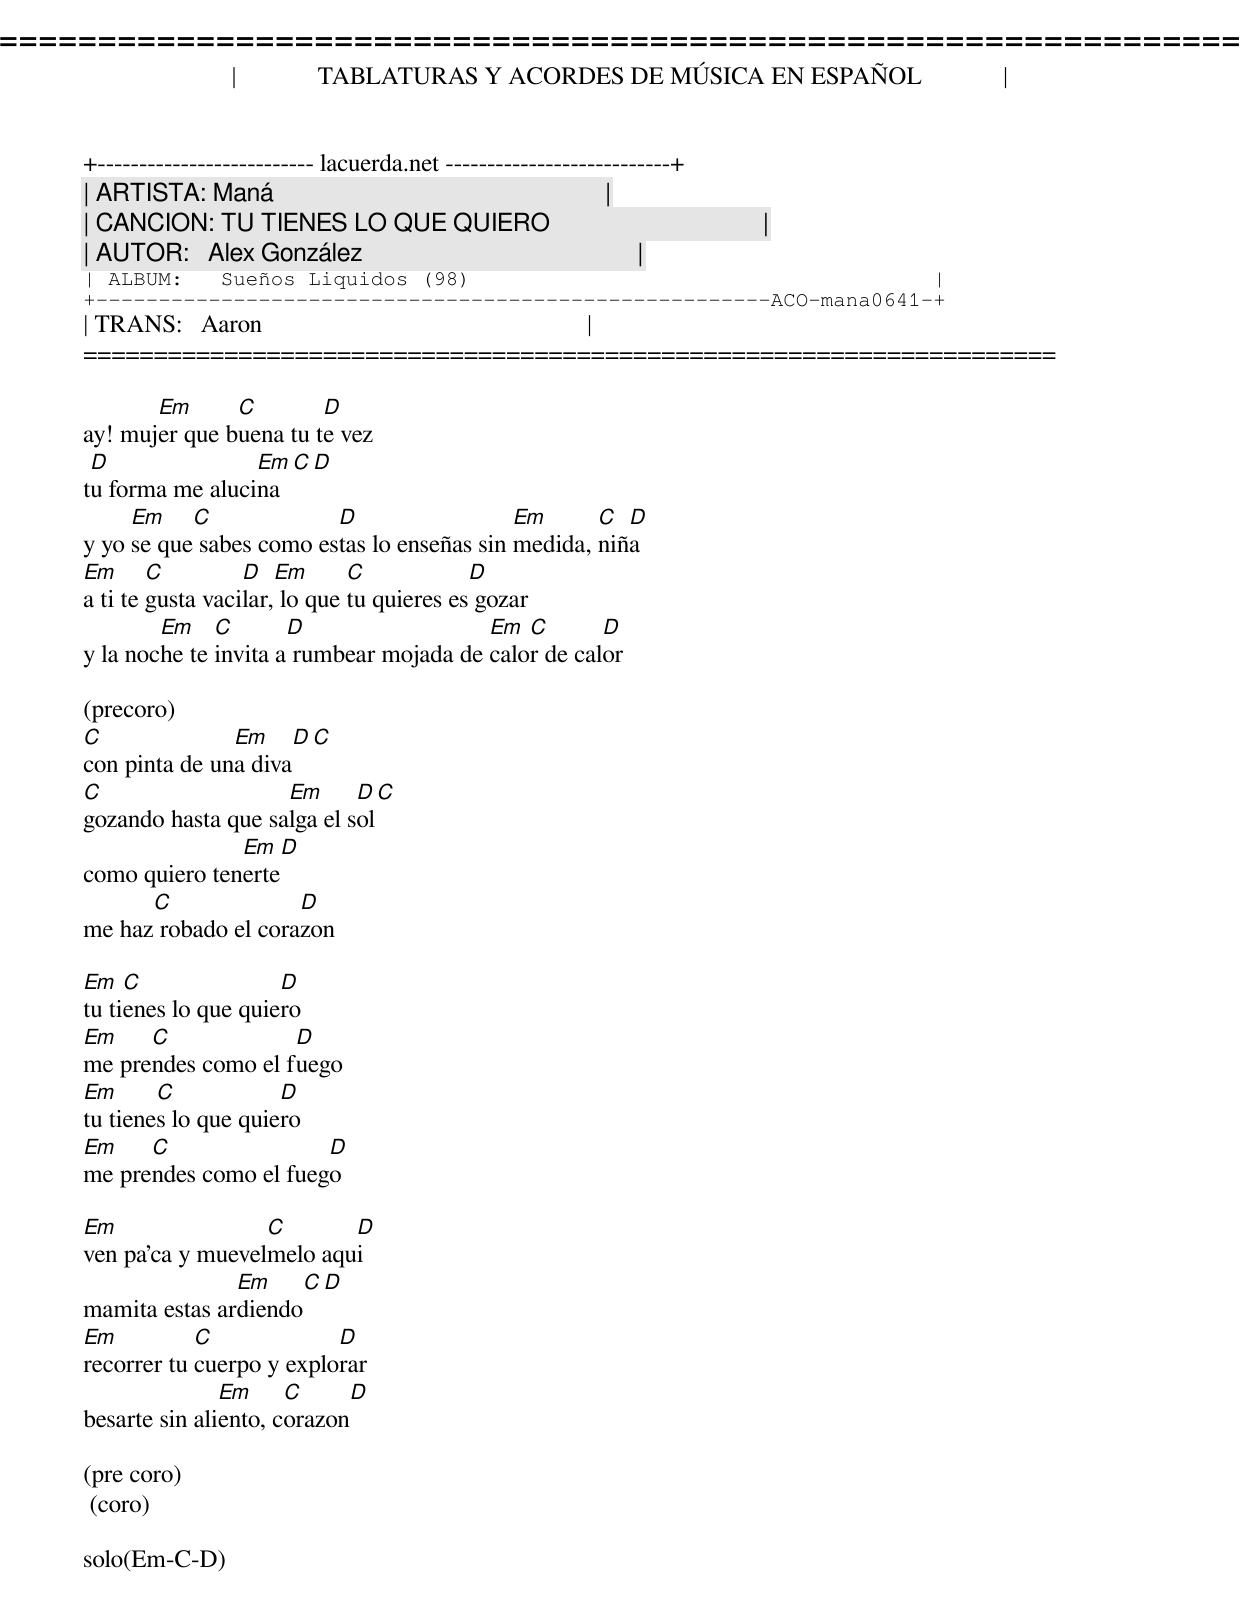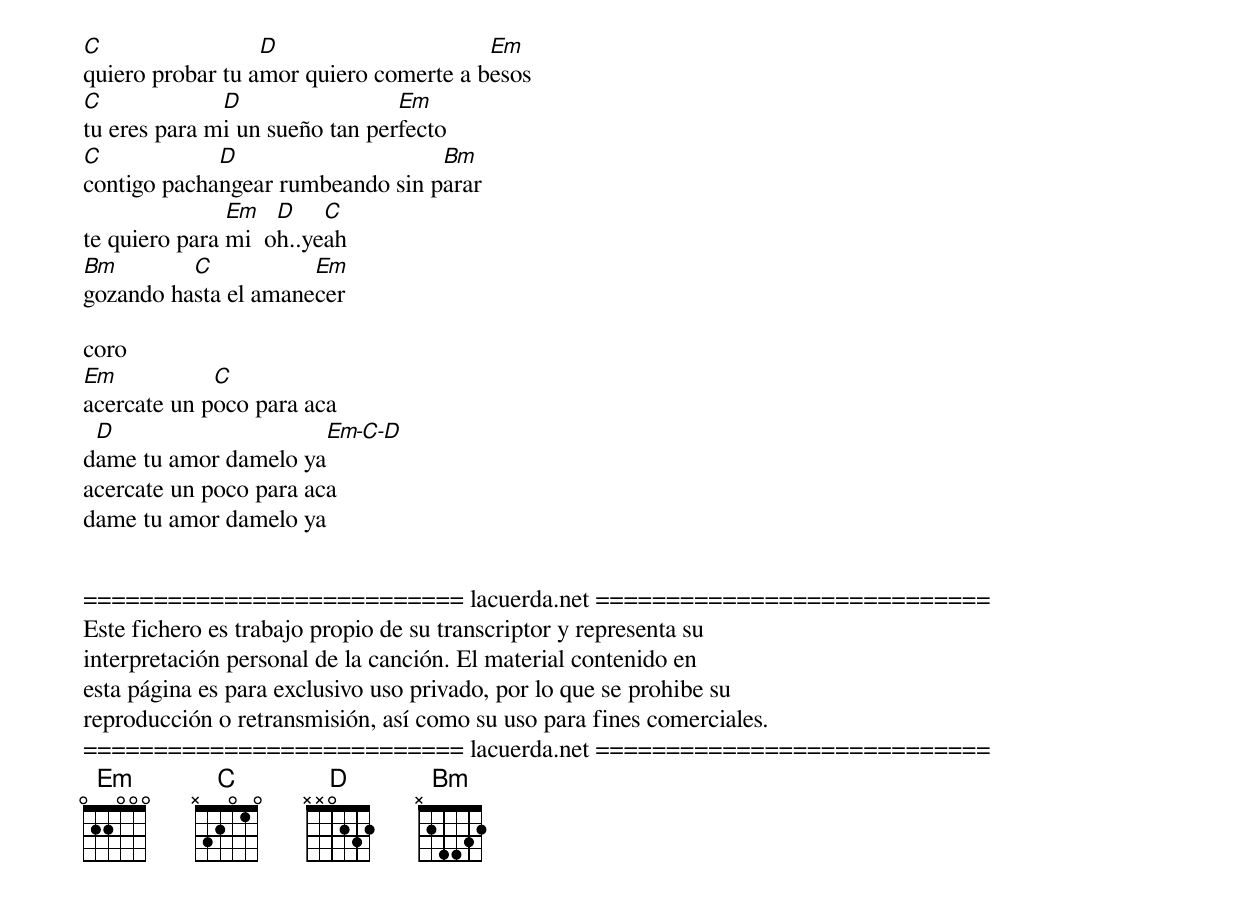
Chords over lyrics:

=====================================================================
|             TABLATURAS Y ACORDES DE MÚSICA EN ESPAÑOL             |
+-------------------------- lacuerda.net ---------------------------+
| ARTISTA: Maná                                                     |
| CANCION: TU TIENES LO QUE QUIERO                                  |
| AUTOR:   Alex González                                            |
| ALBUM:   Sueños Liquidos (98)                                     |
+------------------------------------------------------ACO-mana0641-+
| TRANS:   Aaron                                                    |
=====================================================================

       Em      C        D
ay! mujer que buena tu te vez
 D               Em     C       D
tu forma me alucina
     Em    C             D                  Em      C  D
y yo se que sabes como estas lo enseñas sin medida, niña
Em      C         D   Em      C            D
a ti te gusta vacilar, lo que tu quieres es gozar
        Em    C       D                  Em  C       D
y la noche te invita a rumbear mojada de calor de calor

(precoro)
C              Em      D C
con pinta de una diva
C                   Em      D   C
gozando hasta que salga el sol
               Em   D
como quiero tenerte
      C              D
me haz robado el corazon

Em   C               D
tu tienes lo que quiero
Em    C             D
me prendes como el fuego
Em      C            D
tu tienes lo que quiero
Em    C                D
me prendes como el fuego

Em                C       D
ven pa'ca y muevelmelo aqui
               Em    C      D
mamita estas ardiendo
Em          C             D
recorrer tu cuerpo y explorar
               Em     C     D
besarte sin aliento, corazon

(pre coro)
 (coro)

solo(Em-C-D)

C                 D                     Em
quiero probar tu amor quiero comerte a besos
C             D                 Em
tu eres para mi un sueño tan perfecto
C            D                    Bm
contigo pachangear rumbeando sin parar
               Em   D    C
te quiero para mi  oh..yeah
Bm        C           Em
gozando hasta el amanecer

coro
Em           C
acercate un poco para aca
 D                      Em-C-D
dame tu amor damelo ya
acercate un poco para aca
dame tu amor damelo ya


=========================== lacuerda.net ============================
Este fichero es trabajo propio de su transcriptor y representa su
interpretación personal de la canción. El material contenido en
esta página es para exclusivo uso privado, por lo que se prohibe su
reproducción o retransmisión, así como su uso para fines comerciales.
=========================== lacuerda.net ============================
